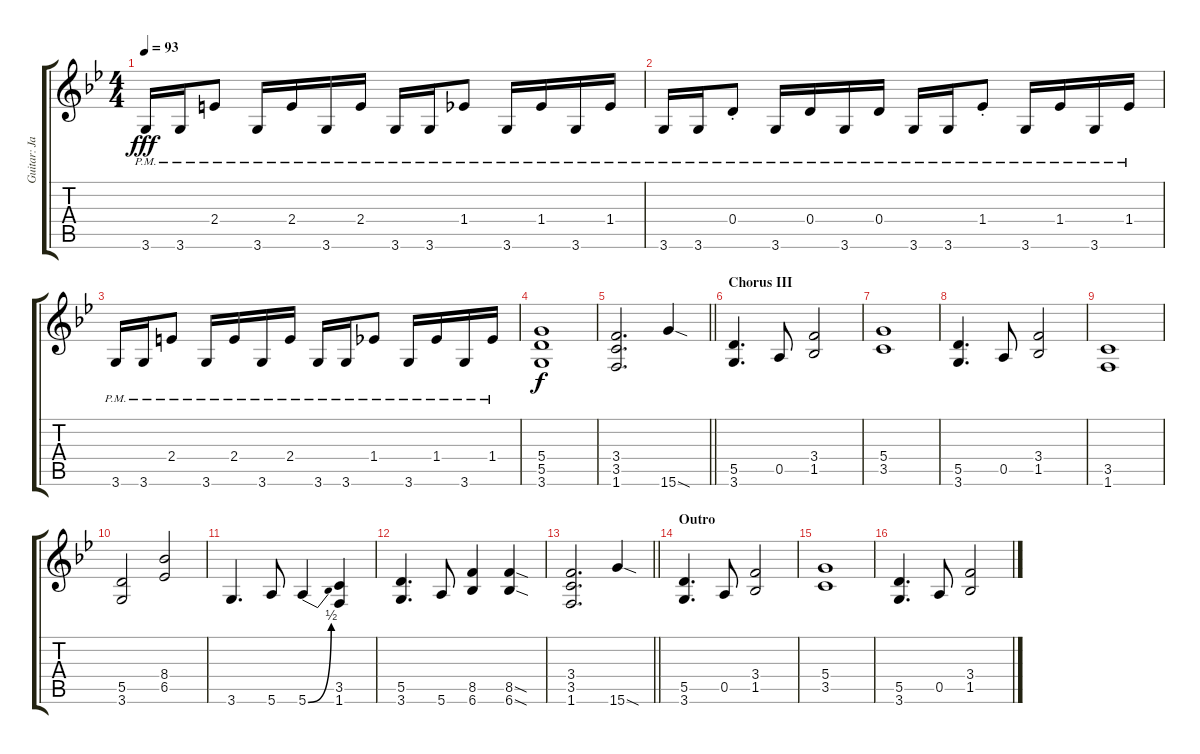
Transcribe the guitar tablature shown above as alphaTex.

\track ("Guitar: Jan" "Guitar: Ja") {instrument overdrivenguitar}
\staff {score tabs}
\tuning (E4 B3 G3 D3 A2 E2) {hide}
\ts (4 4)
\tempo 93
\clef g2
\ks bb
3.6{pm}.16{dy fff} 3.6{pm}.16 2.4{pm}.8 3.6{pm}.16 2.4{pm}.16 3.6{pm}.16 2.4{pm}.16 3.6{pm}.16 3.6{pm}.16 1.4{pm}.8 3.6{pm}.16 1.4{pm}.16 3.6{pm}.16 1.4{pm}.16 |
3.6{pm}.16 3.6{pm}.16 0.4{pm st}.8 3.6{pm}.16 0.4{pm}.16 3.6{pm}.16 0.4{pm}.16 3.6{pm}.16 3.6{pm}.16 1.4{pm st}.8 3.6{pm}.16 1.4{pm}.16 3.6{pm}.16 1.4{pm}.16 |
3.6{pm}.16 3.6{pm}.16 2.4{pm}.8 3.6{pm}.16 2.4{pm}.16 3.6{pm}.16 2.4{pm}.16 3.6{pm}.16 3.6{pm}.16 1.4{pm}.8 3.6{pm}.16 1.4{pm}.16 3.6{pm}.16 1.4{pm}.16 |
(5.4 5.5 3.6).1{dy f} |
\barLineRight lightlight
(3.4 3.5 1.6).2{d} 15.6{sod}.4 |
\section ("" "Chorus III")
(5.5 3.6).4{d} 0.5.8 (3.4 1.5).2 |
(5.4 3.5).1 |
(5.5 3.6).4{d} 0.5.8 (3.4 1.5).2 |
(3.5 1.6).1 |
(5.5 3.6).2 (8.4 6.5).2 |
3.6.4{d} 5.6.8 5.6{be (bend 0 0 60 2)}.4 (3.5 1.6).4 |
(5.5 3.6).4{d} 5.6.8 (8.5 6.6).4 (8.5{sod} 6.6{sod}).4 |
\barLineRight lightlight
(3.4 3.5 1.6).2{d} 15.6{sod}.4 |
\section ("" "Outro")
(5.5 3.6).4{d} 0.5.8 (3.4 1.5).2 |
(5.4 3.5).1 |
(5.5 3.6).4{d} 0.5.8 (3.4 1.5).2
